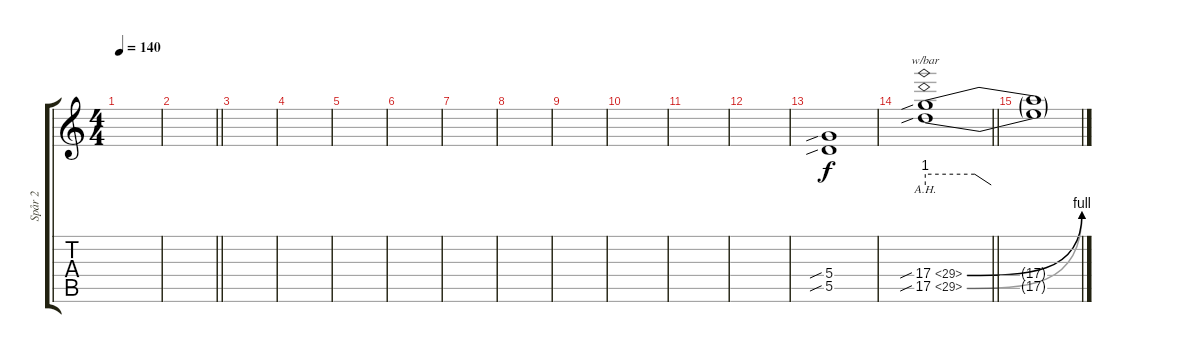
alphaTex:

\track ("Spår 2" "Spår 2") {instrument overdrivenguitar}
\staff {score tabs}
\tuning (E4 B3 G3 D3 A2 E2) {hide}
\ts (4 4)
\tempo 140
\clef g2
\ks c
|
\barLineRight lightlight
|
|
|
|
|
|
|
|
|
|
|
(5.4{sib} 5.5{sib}).1 |
\barLineRight lightlight
(17.4{be (bend 0 0 60 4) ah 12 sib} 17.5{be (bend 0 0 60 4) ah 12 sib}).1{tbe (custom default 0 4 45 4 60 0)} |
(17.4{t} 17.5{t}).1
